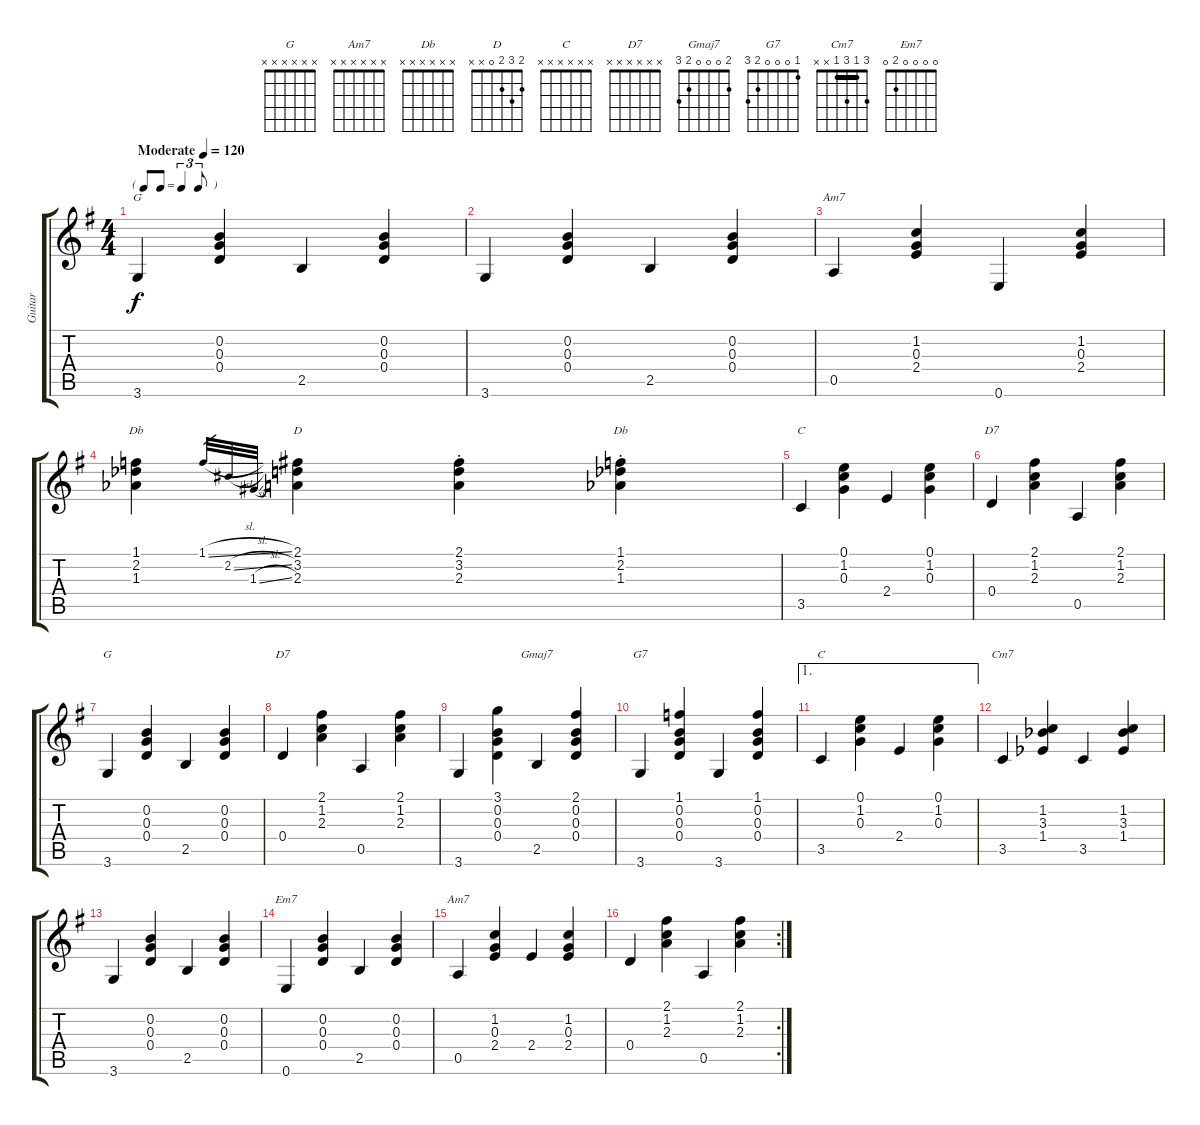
\track ("Guitar" "Guitar") {instrument acousticguitarsteel}
\staff {score tabs}
\tuning (E4 B3 G3 D3 A2 E2) {hide}
\chord ("G" 3 0 0 0 2 3)
\chord ("Am7" 0 1 0 2 0 x)
\chord ("Db" 1 2 1 x x x)
\chord ("D" 2 3 2 0 x x)
\chord ("Db" x x x x x x)
\chord ("C" 0 1 0 2 3 x)
\chord ("D7" 2 1 2 0 x x)
\chord ("G" x x x x x x)
\chord ("D7" x x x x x x)
\chord ("Gmaj7" 2 0 0 0 2 3)
\chord ("G7" 1 0 0 0 2 3)
\chord ("C" x x x x x x)
\chord ("Cm7" 3 1 3 1 x x) {barre 1}
\chord ("Em7" 0 0 0 0 2 0)
\chord ("Am7" x x x x x x)
\ts (4 4)
\tf triplet8th
\tempo (120 "Moderate")
\clef g2
\ks g
3.6.4{ch "G" dy f instrument acousticguitarsteel} (0.2 0.3 0.4).4 2.5.4 (0.2 0.3 0.4).4 |
3.6.4 (0.2 0.3 0.4).4 2.5.4 (0.2 0.3 0.4).4 |
0.5.4{ch "Am7"} (1.2 0.3 2.4).4 0.6.4 (1.2 0.3 2.4).4 |
(1.1 2.2{acc b} 1.3{acc b}).4{ch "Db"} 1.1{sl}.32{gr} 2.2{sl}.32{gr} 1.3{sl}.32{gr} (2.1 3.2 2.3).4{ch "D"} (2.1{st} 3.2{st} 2.3{st}).4 (1.1{st} 2.2{st acc b} 1.3{st acc b}).4{ch "Db"} |
3.5.4{ch "C"} (0.1 1.2 0.3).4 2.4.4 (0.1 1.2 0.3).4 |
0.4.4{ch "D7"} (2.1 1.2 2.3).4 0.5.4 (2.1 1.2 2.3).4 |
3.6.4{ch "G"} (0.2 0.3 0.4).4 2.5.4 (0.2 0.3 0.4).4 |
0.4.4{ch "D7"} (2.1 1.2 2.3).4 0.5.4 (2.1 1.2 2.3).4 |
3.6.4 (3.1 0.2 0.3 0.4).4 2.5.4{ch "Gmaj7"} (2.1 0.2 0.3 0.4).4 |
3.6.4{ch "G7"} (1.1 0.2 0.3 0.4).4 3.6.4 (1.1 0.2 0.3 0.4).4 |
\ae 1
3.5.4{ch "C"} (0.1 1.2 0.3).4 2.4.4 (0.1 1.2 0.3).4 |
3.5.4{ch "Cm7"} (1.2 3.3{acc b} 1.4{acc b}).4 3.5.4 (1.2 3.3{acc b} 1.4{acc b}).4 |
3.6.4 (0.2 0.3 0.4).4 2.5.4 (0.2 0.3 0.4).4 |
0.6.4{ch "Em7"} (0.2 0.3 0.4).4 2.5.4 (0.2 0.3 0.4).4 |
0.5.4{ch "Am7"} (1.2 0.3 2.4).4 2.4.4 (1.2 0.3 2.4).4 |
\rc 2
0.4.4 (2.1 1.2 2.3).4 0.5.4 (2.1 1.2 2.3).4
